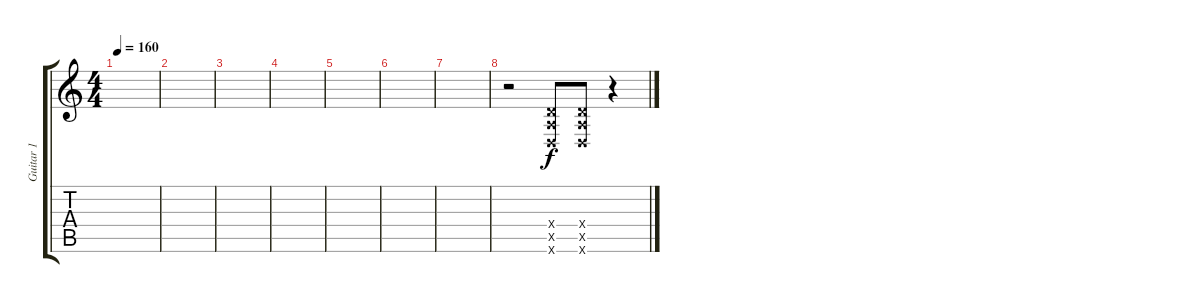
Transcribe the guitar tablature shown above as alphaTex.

\track ("Guitar 1" "Guitar 1") {instrument acousticguitarsteel}
\staff {score tabs}
\tuning (E4 B3 G3 D3 A2 D2) {hide}
\ts (4 4)
\tempo 160
\clef g2
\ks c
|
|
|
|
|
|
|
r.2 (0.4{x} 0.5{x} 0.6{x}).8 (0.4{x} 0.5{x} 0.6{x}).8 r.4
